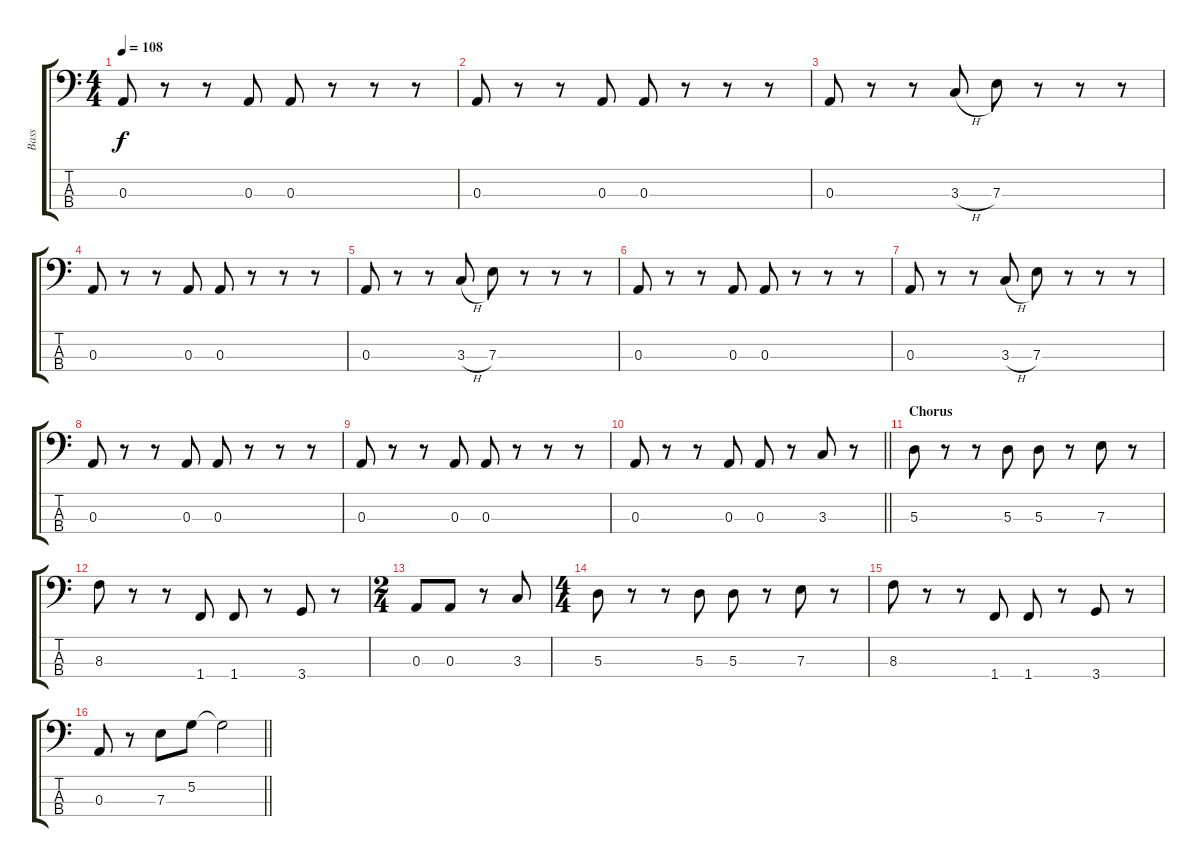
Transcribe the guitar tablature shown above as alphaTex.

\track ("Bass" "Bass") {instrument electricbassfinger}
\staff {score tabs}
\tuning (G2 D2 A1 E1) {hide}
\ts (4 4)
\tempo 108
\clef f4
\ks c
0.3.8{dy f} r.8 r.8 0.3.8 0.3.8 r.8 r.8 r.8 |
0.3.8 r.8 r.8 0.3.8 0.3.8 r.8 r.8 r.8 |
0.3.8 r.8 r.8 3.3{h}.8 7.3.8 r.8 r.8 r.8 |
0.3.8 r.8 r.8 0.3.8 0.3.8 r.8 r.8 r.8 |
0.3.8 r.8 r.8 3.3{h}.8 7.3.8 r.8 r.8 r.8 |
0.3.8 r.8 r.8 0.3.8 0.3.8 r.8 r.8 r.8 |
0.3.8 r.8 r.8 3.3{h}.8 7.3.8 r.8 r.8 r.8 |
0.3.8 r.8 r.8 0.3.8 0.3.8 r.8 r.8 r.8 |
0.3.8 r.8 r.8 0.3.8 0.3.8 r.8 r.8 r.8 |
\barLineRight lightlight
0.3.8 r.8 r.8 0.3.8 0.3.8 r.8 3.3.8 r.8 |
\section ("" "Chorus")
5.3.8 r.8 r.8 5.3.8 5.3.8 r.8 7.3.8 r.8 |
8.3.8 r.8 r.8 1.4.8 1.4.8 r.8 3.4.8 r.8 |
\ts (2 4)
0.3.8 0.3.8 r.8 3.3.8 |
\ts (4 4)
5.3.8 r.8 r.8 5.3.8 5.3.8 r.8 7.3.8 r.8 |
8.3.8 r.8 r.8 1.4.8 1.4.8 r.8 3.4.8 r.8 |
\barLineRight lightlight
0.3.8 r.8 7.3.8 5.2.8 5.2{t}.2
